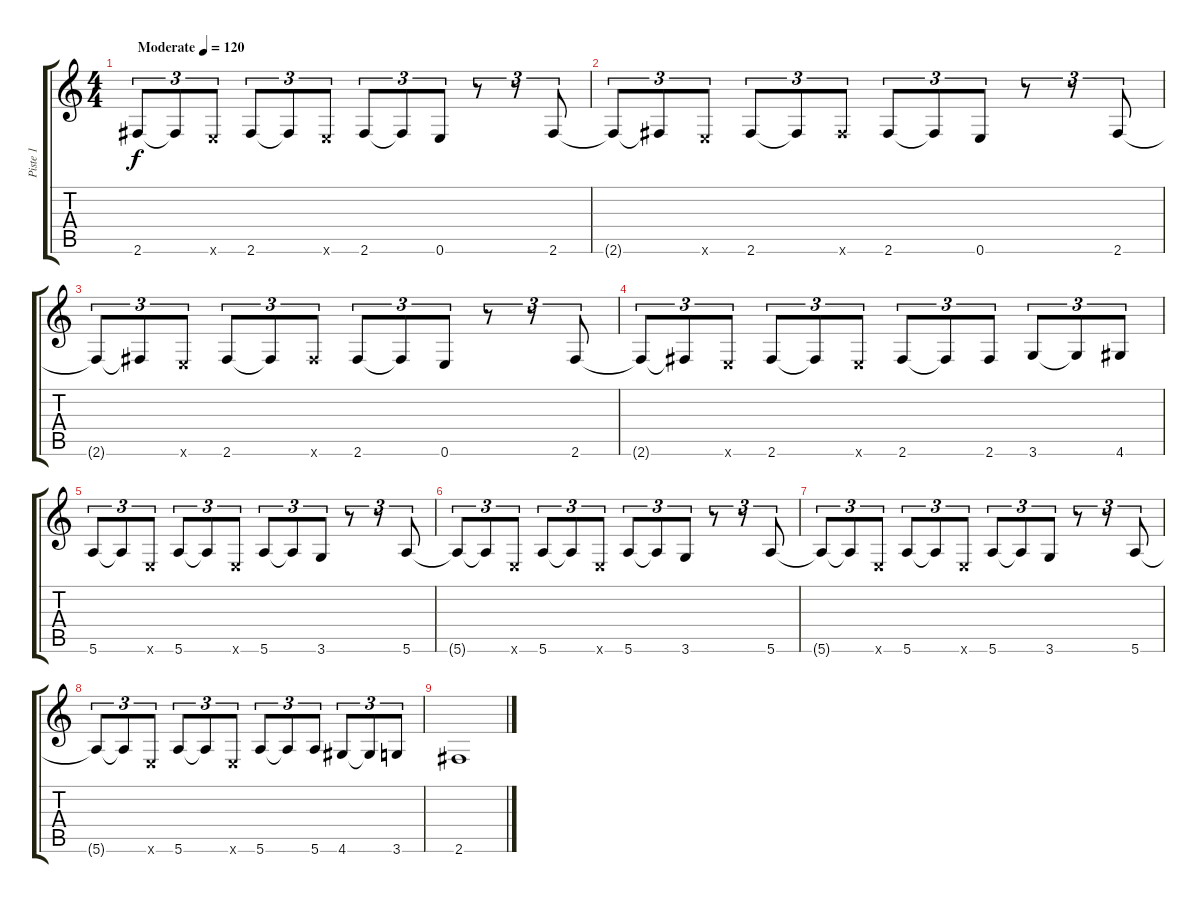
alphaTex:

\track ("Piste 1" "Piste 1") {instrument acousticguitarsteel}
\staff {score tabs}
\tuning (E4 B3 G3 D3 A2 E2) {hide}
\ts (4 4)
\tempo (120 "Moderate")
\clef g2
\ks c
2.6.8{tu (3 2) dy f instrument acousticguitarsteel} 2.6{t}.8{tu (3 2)} 0.6{x}.8{tu (3 2)} 2.6.8{tu (3 2)} 2.6{t}.8{tu (3 2)} 0.6{x}.8{tu (3 2)} 2.6.8{tu (3 2)} 2.6{t}.8{tu (3 2)} 0.6.8{tu (3 2)} r.8{tu (3 2)} r.8{tu (3 2)} 2.6.8{tu (3 2)} |
2.6{t}.8{tu (3 2)} 2.6{t}.8{tu (3 2)} 0.6{x}.8{tu (3 2)} 2.6.8{tu (3 2)} 2.6{t}.8{tu (3 2)} 2.6{x}.8{tu (3 2)} 2.6.8{tu (3 2)} 2.6{t}.8{tu (3 2)} 0.6.8{tu (3 2)} r.8{tu (3 2)} r.8{tu (3 2)} 2.6.8{tu (3 2)} |
2.6{t}.8{tu (3 2)} 2.6{t}.8{tu (3 2)} 0.6{x}.8{tu (3 2)} 2.6.8{tu (3 2)} 2.6{t}.8{tu (3 2)} 2.6{x}.8{tu (3 2)} 2.6.8{tu (3 2)} 2.6{t}.8{tu (3 2)} 0.6.8{tu (3 2)} r.8{tu (3 2)} r.8{tu (3 2)} 2.6.8{tu (3 2)} |
2.6{t}.8{tu (3 2)} 2.6{t}.8{tu (3 2)} 0.6{x}.8{tu (3 2)} 2.6.8{tu (3 2)} 2.6{t}.8{tu (3 2)} 0.6{x}.8{tu (3 2)} 2.6.8{tu (3 2)} 2.6{t}.8{tu (3 2)} 2.6.8{tu (3 2)} 3.6.8{tu (3 2)} 3.6{t}.8{tu (3 2)} 4.6.8{tu (3 2)} |
5.6.8{tu (3 2)} 5.6{t}.8{tu (3 2)} 0.6{x}.8{tu (3 2)} 5.6.8{tu (3 2)} 5.6{t}.8{tu (3 2)} 0.6{x}.8{tu (3 2)} 5.6.8{tu (3 2)} 5.6{t}.8{tu (3 2)} 3.6.8{tu (3 2)} r.8{tu (3 2)} r.8{tu (3 2)} 5.6.8{tu (3 2)} |
5.6{t}.8{tu (3 2)} 5.6{t}.8{tu (3 2)} 0.6{x}.8{tu (3 2)} 5.6.8{tu (3 2)} 5.6{t}.8{tu (3 2)} 0.6{x}.8{tu (3 2)} 5.6.8{tu (3 2)} 5.6{t}.8{tu (3 2)} 3.6.8{tu (3 2)} r.8{tu (3 2)} r.8{tu (3 2)} 5.6.8{tu (3 2)} |
5.6{t}.8{tu (3 2)} 5.6{t}.8{tu (3 2)} 0.6{x}.8{tu (3 2)} 5.6.8{tu (3 2)} 5.6{t}.8{tu (3 2)} 0.6{x}.8{tu (3 2)} 5.6.8{tu (3 2)} 5.6{t}.8{tu (3 2)} 3.6.8{tu (3 2)} r.8{tu (3 2)} r.8{tu (3 2)} 5.6.8{tu (3 2)} |
5.6{t}.8{tu (3 2)} 5.6{t}.8{tu (3 2)} 0.6{x}.8{tu (3 2)} 5.6.8{tu (3 2)} 5.6{t}.8{tu (3 2)} 0.6{x}.8{tu (3 2)} 5.6.8{tu (3 2)} 5.6{t}.8{tu (3 2)} 5.6.8{tu (3 2)} 4.6.8{tu (3 2)} 4.6{t}.8{tu (3 2)} 3.6.8{tu (3 2)} |
2.6.1
